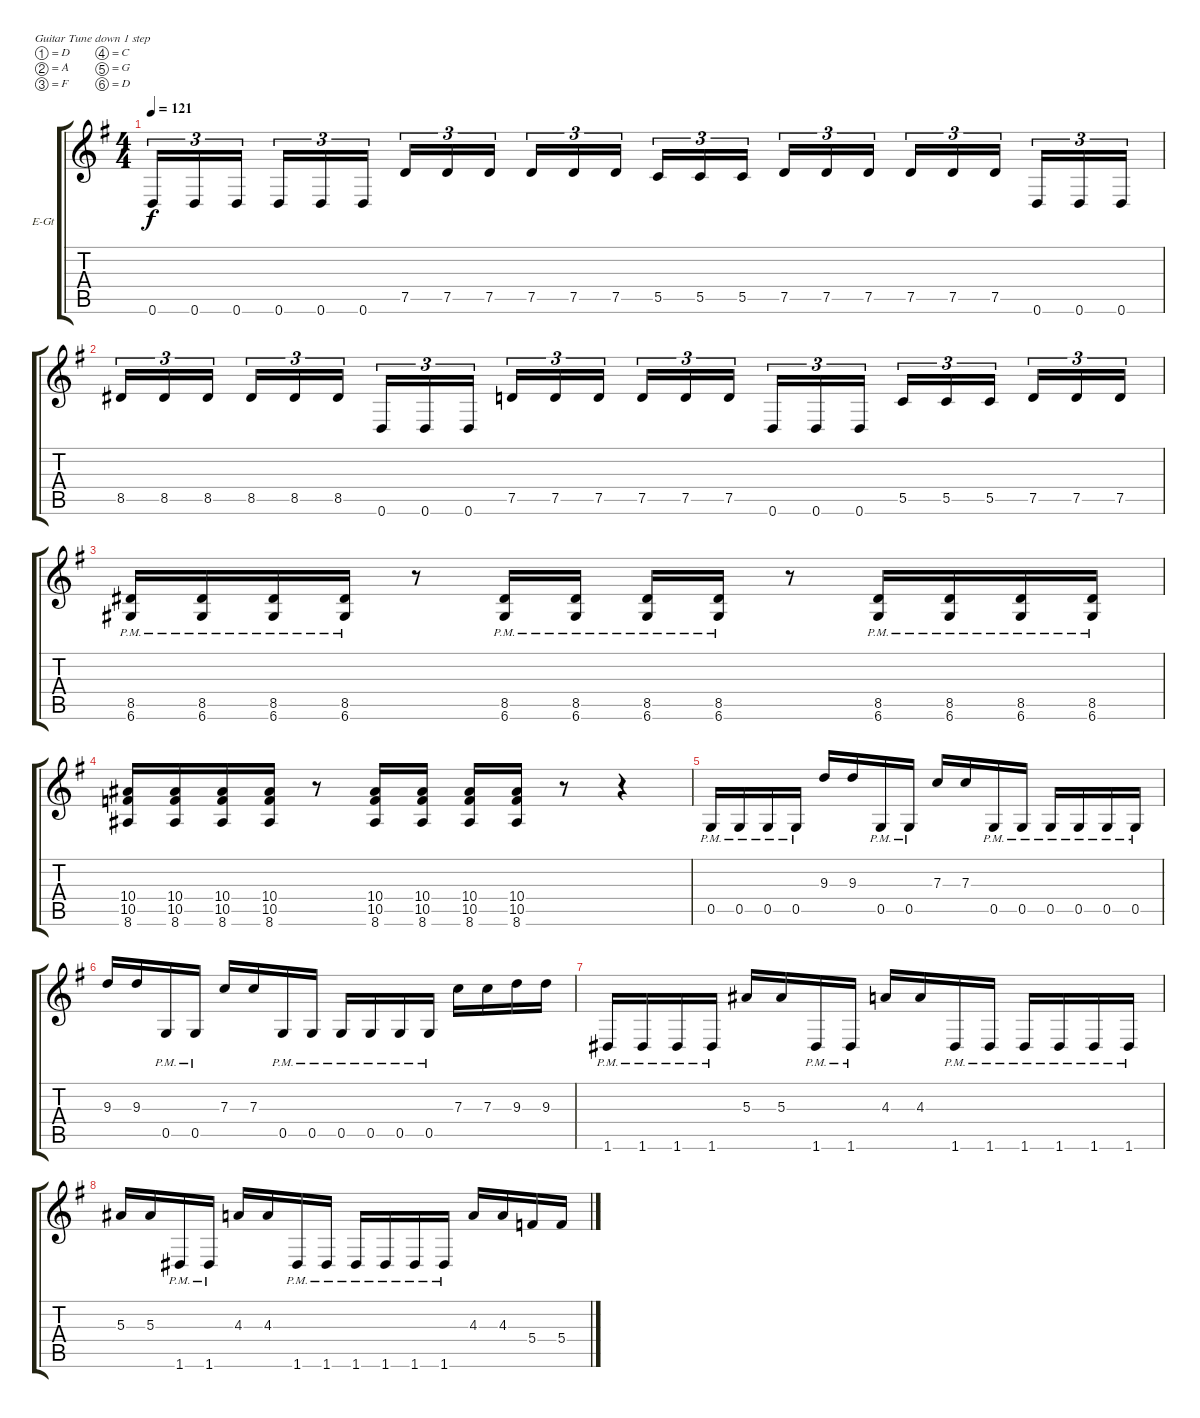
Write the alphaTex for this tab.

\bracketExtendMode groupsimilarinstruments
\firstSystemTrackNameOrientation horizontal
\otherSystemsTrackNameOrientation horizontal
\track ("Steven Nixon" "E-Gt") {instrument distortionguitar}
\staff {score tabs}
\tuning (D4 A3 F3 C3 G2 D2)
\ts (4 4)
\tempo 121
\clef g2
\ks g
0.6.16{tu (3 2) dy f} 0.6.16{tu (3 2)} 0.6.16{tu (3 2)} 0.6.16{tu (3 2)} 0.6.16{tu (3 2)} 0.6.16{tu (3 2)} 7.5.16{tu (3 2)} 7.5.16{tu (3 2)} 7.5.16{tu (3 2)} 7.5.16{tu (3 2)} 7.5.16{tu (3 2)} 7.5.16{tu (3 2)} 5.5.16{tu (3 2)} 5.5.16{tu (3 2)} 5.5.16{tu (3 2)} 7.5.16{tu (3 2)} 7.5.16{tu (3 2)} 7.5.16{tu (3 2)} 7.5.16{tu (3 2)} 7.5.16{tu (3 2)} 7.5.16{tu (3 2)} 0.6.16{tu (3 2)} 0.6.16{tu (3 2)} 0.6.16{tu (3 2)} |
8.5.16{tu (3 2)} 8.5.16{tu (3 2)} 8.5.16{tu (3 2)} 8.5.16{tu (3 2)} 8.5.16{tu (3 2)} 8.5.16{tu (3 2)} 0.6.16{tu (3 2)} 0.6.16{tu (3 2)} 0.6.16{tu (3 2)} 7.5.16{tu (3 2)} 7.5.16{tu (3 2)} 7.5.16{tu (3 2)} 7.5.16{tu (3 2)} 7.5.16{tu (3 2)} 7.5.16{tu (3 2)} 0.6.16{tu (3 2)} 0.6.16{tu (3 2)} 0.6.16{tu (3 2)} 5.5.16{tu (3 2)} 5.5.16{tu (3 2)} 5.5.16{tu (3 2)} 7.5.16{tu (3 2)} 7.5.16{tu (3 2)} 7.5.16{tu (3 2)} |
(8.5{pm} 6.6{pm}).16 (8.5{pm} 6.6{pm}).16 (8.5{pm} 6.6{pm}).16 (8.5{pm} 6.6{pm}).16 r.8 (8.5{pm} 6.6{pm}).16 (8.5{pm} 6.6{pm}).16 (8.5{pm} 6.6{pm}).16 (8.5{pm} 6.6{pm}).16 r.8 (8.5{pm} 6.6{pm}).16 (8.5{pm} 6.6{pm}).16 (8.5{pm} 6.6{pm}).16 (8.5{pm} 6.6{pm}).16 |
(10.4 10.5 8.6).16 (10.4 10.5 8.6).16 (10.4 10.5 8.6).16 (10.4 10.5 8.6).16 r.8 (10.4 10.5 8.6).16 (10.4 10.5 8.6).16 (10.4 10.5 8.6).16 (10.4 10.5 8.6).16 r.8 r.4 |
0.5{pm}.16 0.5{pm}.16 0.5{pm}.16 0.5{pm}.16 9.3.16 9.3.16 0.5{pm}.16 0.5{pm}.16 7.3.16 7.3.16 0.5{pm}.16 0.5{pm}.16 0.5{pm}.16 0.5{pm}.16 0.5{pm}.16 0.5{pm}.16 |
9.3.16 9.3.16 0.5{pm}.16 0.5{pm}.16 7.3.16 7.3.16 0.5{pm}.16 0.5{pm}.16 0.5{pm}.16 0.5{pm}.16 0.5{pm}.16 0.5{pm}.16 7.3.16 7.3.16 9.3.16 9.3.16 |
1.6{pm}.16 1.6{pm}.16 1.6{pm}.16 1.6{pm}.16 5.3.16 5.3.16 1.6{pm}.16 1.6{pm}.16 4.3.16 4.3.16 1.6{pm}.16 1.6{pm}.16 1.6{pm}.16 1.6{pm}.16 1.6{pm}.16 1.6{pm}.16 |
5.3.16 5.3.16 1.6{pm}.16 1.6{pm}.16 4.3.16 4.3.16 1.6{pm}.16 1.6{pm}.16 1.6{pm}.16 1.6{pm}.16 1.6{pm}.16 1.6{pm}.16 4.3.16 4.3.16 5.4.16 5.4.16
